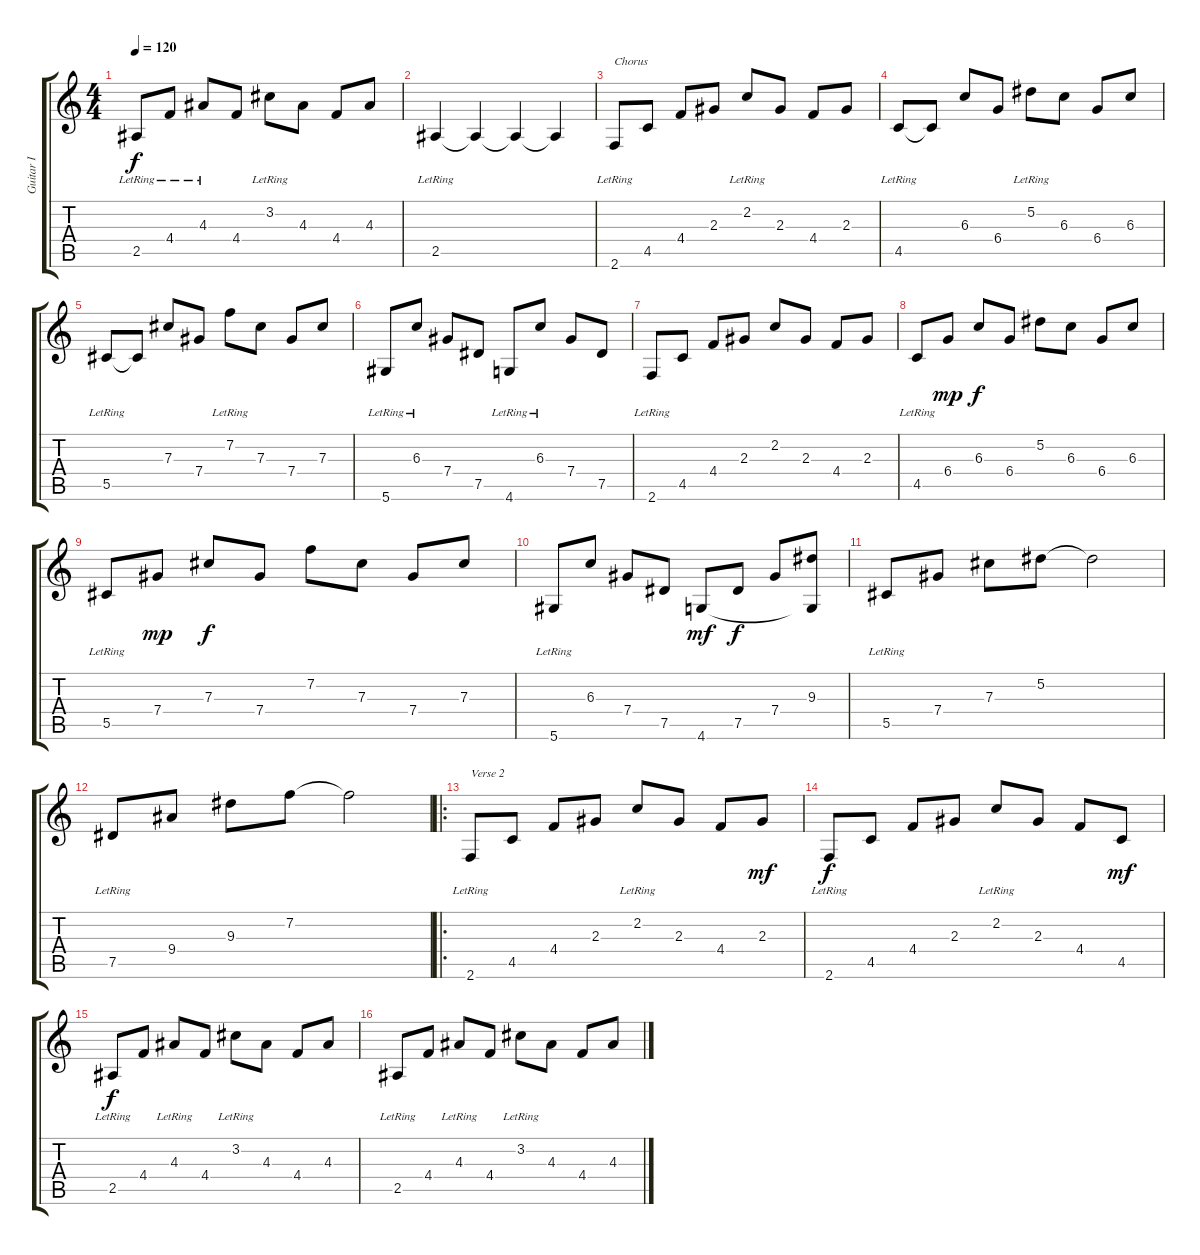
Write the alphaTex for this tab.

\track ("Guitar I" "Guitar I") {instrument electricguitarclean}
\staff {score tabs}
\tuning (Eb4 Bb3 Gb3 Db3 Ab2 Eb2) {hide}
\ts (4 4)
\tempo 120
\clef g2
\ks c
2.5{lr}.8{dy f} 4.4{lr}.8 4.3{lr}.8 4.4.8 3.2{lr}.8 4.3.8 4.4.8 4.3.8 |
2.5{lr}.4 2.5{t}.4 2.5{t}.4 2.5{t}.4 |
2.6{lr}.8{txt "Chorus"} 4.5.8 4.4.8 2.3.8 2.2{lr}.8 2.3.8 4.4.8 2.3.8 |
4.5{lr}.8 4.5{t}.8 6.3.8 6.4.8 5.2{lr}.8 6.3.8 6.4.8 6.3.8 |
5.5{lr}.8 5.5{t}.8 7.3.8 7.4.8 7.2{lr}.8 7.3.8 7.4.8 7.3.8 |
5.6{lr}.8 6.3{lr}.8 7.4.8 7.5.8 4.6{lr}.8 6.3{lr}.8 7.4.8 7.5.8 |
2.6{lr}.8 4.5.8 4.4.8 2.3.8 2.2.8 2.3.8 4.4.8 2.3.8 |
4.5{lr}.8 6.4.8{dy mp} 6.3.8{dy f} 6.4.8 5.2.8 6.3.8 6.4.8 6.3.8 |
5.5{lr}.8 7.4.8{dy mp} 7.3.8{dy f} 7.4.8 7.2.8 7.3.8 7.4.8 7.3.8 |
5.6{lr}.8 6.3.8 7.4.8 7.5.8 4.6.8{dy mf} 7.5.8{dy f} 7.4.8 (9.3 4.6{t}).8 |
5.5{lr}.8 7.4.8 7.3.8 5.2.8 5.2{t}.2 |
7.5{lr}.8 9.4.8 9.3.8 7.2.8 7.2{t}.2 |
\ro
2.6{lr}.8{txt "Verse 2"} 4.5.8 4.4.8 2.3.8 2.2{lr}.8 2.3.8 4.4.8 2.3.8{dy mf} |
2.6{lr}.8{dy f} 4.5.8 4.4.8 2.3.8 2.2{lr}.8 2.3.8 4.4.8 4.5.8{dy mf} |
2.5{lr}.8{dy f} 4.4.8 4.3{lr}.8 4.4.8 3.2{lr}.8 4.3.8 4.4.8 4.3.8 |
2.5{lr}.8 4.4.8 4.3{lr}.8 4.4.8 3.2{lr}.8 4.3.8 4.4.8 4.3.8
